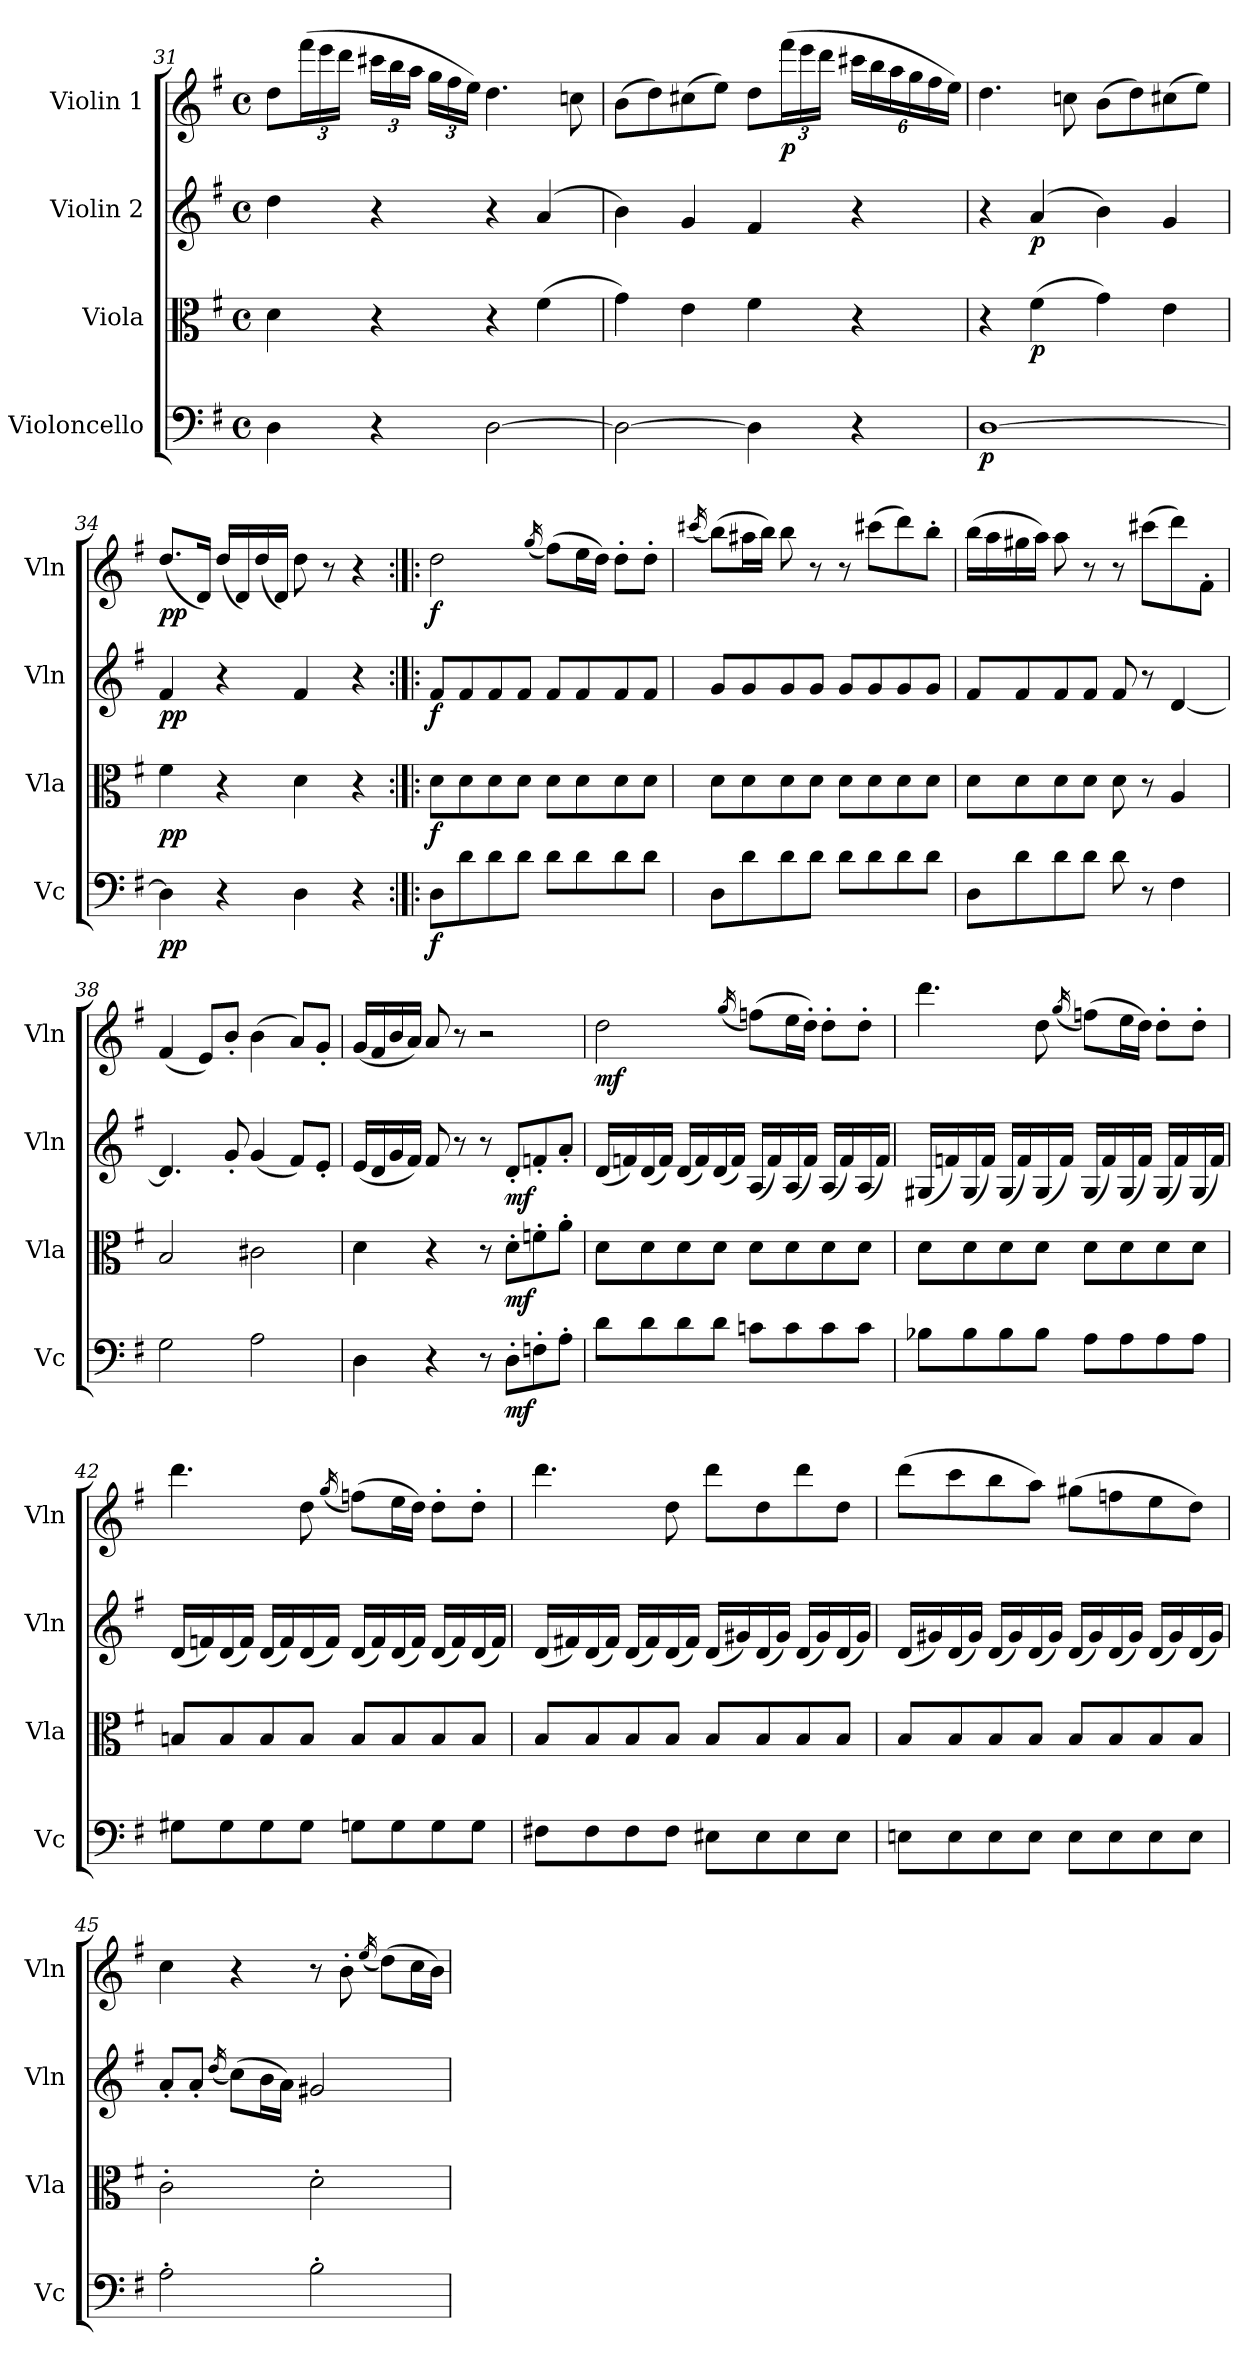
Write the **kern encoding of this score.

**kern	**dynam	**kern	**dynam	**kern	**dynam	**kern	**dynam
*part4	*part4	*part3	*part3	*part2	*part2	*part1	*part1
*staff4	*staff4	*staff3	*staff3	*staff2	*staff2	*staff1	*staff1
*I"Violoncello	*	*I"Viola	*	*I"Violin 2	*	*I"Violin 1	*
*I'Vc	*	*I'Vla	*	*I'Vln	*	*I'Vln	*
!!LO:LB:g=z
*clefF4	*	*clefC3	*	*clefG2	*	*clefG2	*
*k[f#]	*	*k[f#]	*	*k[f#]	*	*k[f#]	*
*M4/4	*	*M4/4	*	*M4/4	*	*M4/4	*
*met(c)	*	*met(c)	*	*met(c)	*	*met(c)	*
=31	=31	=31	=31	=31	=31	=31	=31
4D\	.	4d\	.	4dd\	.	8dd\L	.
*	*	*	*	*	*	*Xbrackettup	*
.	.	.	.	.	.	(24fff#\L	.
.	.	.	.	.	.	24eee\	.
.	.	.	.	.	.	24ddd\JJ	.
4r	.	4r	.	4r	.	24ccc#X\LL	.
.	.	.	.	.	.	24bb\	.
.	.	.	.	.	.	24aa\JJ	.
.	.	.	.	.	.	24gg\LL	.
.	.	.	.	.	.	24ff#\	.
.	.	.	.	.	.	24ee\JJ)	.
[2D\	.	4r	.	4r	.	4.dd\	.
.	.	(4f#\	.	(4a/	.	.	.
.	.	.	.	.	.	8ccn\	.
=32	=32	=32	=32	=32	=32	=32	=32
2D\_	.	4g\)	.	4b\)	.	(8b\L	.
.	.	.	.	.	.	8dd\)	.
.	.	4e\	.	4g/	.	(8cc#X\	.
.	.	.	.	.	.	8ee\J)	.
4D\]	.	4f#\	.	4f#/	.	8dd\L	.
!	!	!	!	!	!	!	!LO:DY:b
.	.	.	.	.	.	(24fff#\L	p
.	.	.	.	.	.	24eee\	.
.	.	.	.	.	.	24ddd\JJ	.
4r	.	4r	.	4r	.	24ccc#X\LL	.
.	.	.	.	.	.	24bb\	.
.	.	.	.	.	.	24aa\	.
.	.	.	.	.	.	24gg\	.
.	.	.	.	.	.	24ff#\	.
.	.	.	.	.	.	24ee\JJ)	.
=33	=33	=33	=33	=33	=33	=33	=33
!	!LO:DY:b	!	!	!	!	!	!
[1D	p	4r	.	4r	.	4.dd\	.
!	!	!	!LO:DY:b	!	!LO:DY:b	!	!
.	.	(4f#\	p	(4a/	p	.	.
.	.	.	.	.	.	8ccn\	.
.	.	4g\)	.	4b\)	.	(8b\L	.
.	.	.	.	.	.	8dd\)	.
.	.	4e\	.	4g/	.	(8cc#X\	.
.	.	.	.	.	.	8ee\J)	.
!!LO:LB:g=z
=34	=34	=34	=34	=34	=34	=34	=34
!	!LO:DY:b	!	!LO:DY:b	!	!LO:DY:b	!	!LO:DY:b
4D\]	pp	4f#\	pp	4f#/	pp	(8.dd/L	pp
.	.	.	.	.	.	16d/Jk)	.
4r	.	4r	.	4r	.	(16dd/LL	.
.	.	.	.	.	.	16d/)	.
.	.	.	.	.	.	(16dd/	.
.	.	.	.	.	.	16d/JJ)	.
4D\	.	4d\	.	4f#/	.	8dd\	.
.	.	.	.	.	.	8r	.
4r	.	4r	.	4r	.	4r	.
!!LO:PB:g=z
=35:|!|:	=35:|!|:	=35:|!|:	=35:|!|:	=35:|!|:	=35:|!|:	=35:|!|:	=35:|!|:
!	!LO:DY:b	!	!LO:DY:b	!	!LO:DY:b	!	!LO:DY:b
8D\L	f	8d\L	f	8f#/L	f	2dd\	f
8d\	.	8d\	.	8f#/	.	.	.
8d\	.	8d\	.	8f#/	.	.	.
8d\J	.	8d\J	.	8f#/J	.	.	.
.	.	.	.	.	.	(16qgg/	.
8d\L	.	8d\L	.	8f#/L	.	(8ff#\L)	.
8d\	.	8d\	.	8f#/	.	16ee\L	.
.	.	.	.	.	.	16dd\JJ)	.
8d\	.	8d\	.	8f#/	.	8dd'\L	.
8d\J	.	8d\J	.	8f#/J	.	8dd'\J	.
=36	=36	=36	=36	=36	=36	=36	=36
.	.	.	.	.	.	(16qccc#X/	.
8D\L	.	8d\L	.	8g/L	.	(8bb\L)	.
8d\	.	8d\	.	8g/	.	16aa#X\L	.
.	.	.	.	.	.	16bb\JJ)	.
8d\	.	8d\	.	8g/	.	8bb\	.
8d\J	.	8d\J	.	8g/J	.	8r	.
8d\L	.	8d\L	.	8g/L	.	8r	.
8d\	.	8d\	.	8g/	.	(8ccc#X\L	.
8d\	.	8d\	.	8g/	.	8ddd\)	.
8d\J	.	8d\J	.	8g/J	.	8bb'\J	.
=37	=37	=37	=37	=37	=37	=37	=37
8D\L	.	8d\L	.	8f#/L	.	(16bb\LL	.
.	.	.	.	.	.	16aa\	.
8d\	.	8d\	.	8f#/	.	16gg#X\	.
.	.	.	.	.	.	16aa\JJ)	.
8d\	.	8d\	.	8f#/	.	8aa\	.
8d\J	.	8d\J	.	8f#/J	.	8r	.
8d\	.	8d\	.	8f#/	.	8r	.
8r	.	8r	.	8r	.	(8ccc#X\L	.
4F#\	.	4A/	.	[4d/	.	8ddd\)	.
.	.	.	.	.	.	8f#'\J	.
!!LO:LB:g=z
=38	=38	=38	=38	=38	=38	=38	=38
2G\	.	2B/	.	4.d/]	.	(4f#/	.
.	.	.	.	.	.	8e/L)	.
.	.	.	.	8g'/	.	8b'/J	.
2A\	.	2c#X\	.	(4g/	.	(4b\	.
.	.	.	.	8f#/L)	.	8a/L)	.
.	.	.	.	8e'/J	.	8g'/J	.
=39	=39	=39	=39	=39	=39	=39	=39
4D\	.	4d\	.	(16e/LL	.	(16g/LL	.
.	.	.	.	16d/	.	16f#/	.
.	.	.	.	16g/	.	16b/	.
.	.	.	.	16f#/JJ)	.	16a/JJ)	.
4r	.	4r	.	8f#/	.	8a/	.
.	.	.	.	8r	.	8r	.
8r	.	8r	.	8r	.	2r	.
!	!LO:DY:b	!	!LO:DY:b	!	!LO:DY:b	!	!
8D'\L	mf	8d'\L	mf	8d'/L	mf	.	.
8Fn'\	.	8fn'\	.	8fn'/	.	.	.
8A'\J	.	8a'\J	.	8a'/J	.	.	.
=40	=40	=40	=40	=40	=40	=40	=40
!	!	!	!	!	!	!	!LO:DY:b
8d\L	.	8d\L	.	(16d/LL	.	2dd\	mf
.	.	.	.	16fn/)	.	.	.
8d\	.	8d\	.	(16d/	.	.	.
.	.	.	.	16f/JJ)	.	.	.
8d\	.	8d\	.	(16d/LL	.	.	.
.	.	.	.	16f/)	.	.	.
8d\J	.	8d\J	.	(16d/	.	.	.
.	.	.	.	16f/JJ)	.	.	.
.	.	.	.	.	.	(16qgg/	.
8cn\L	.	8d\L	.	(16A/LL	.	(8ffn\L)	.
.	.	.	.	16f/)	.	.	.
8c\	.	8d\	.	(16A/	.	16ee\L	.
.	.	.	.	16f/JJ)	.	16dd'\JJ)	.
8c\	.	8d\	.	(16A/LL	.	8dd'\L	.
.	.	.	.	16f/)	.	.	.
8c\J	.	8d\J	.	(16A/	.	8dd'\J	.
.	.	.	.	16f/JJ)	.	.	.
!!LO:LB:g=z
=41	=41	=41	=41	=41	=41	=41	=41
8B-X\L	.	8d\L	.	(16G#X/LL	.	4.ddd\	.
.	.	.	.	16fn/)	.	.	.
8B-\	.	8d\	.	(16G#/	.	.	.
.	.	.	.	16f/JJ)	.	.	.
8B-\	.	8d\	.	(16G#/LL	.	.	.
.	.	.	.	16f/)	.	.	.
8B-\J	.	8d\J	.	(16G#/	.	8dd\	.
.	.	.	.	16f/JJ)	.	.	.
.	.	.	.	.	.	(16qgg/	.
8A\L	.	8d\L	.	(16G#/LL	.	(8ffn\L)	.
.	.	.	.	16f/)	.	.	.
8A\	.	8d\	.	(16G#/	.	16ee\L	.
.	.	.	.	16f/JJ)	.	16dd\JJ)	.
8A\	.	8d\	.	(16G#/LL	.	8dd'\L	.
.	.	.	.	16f/)	.	.	.
8A\J	.	8d\J	.	(16G#/	.	8dd'\J	.
.	.	.	.	16f/JJ)	.	.	.
=42	=42	=42	=42	=42	=42	=42	=42
8G#X\L	.	8Bn/L	.	(16d/LL	.	4.ddd\	.
.	.	.	.	16fn/)	.	.	.
8G#\	.	8B/	.	(16d/	.	.	.
.	.	.	.	16f/JJ)	.	.	.
8G#\	.	8B/	.	(16d/LL	.	.	.
.	.	.	.	16f/)	.	.	.
8G#\J	.	8B/J	.	(16d/	.	8dd\	.
.	.	.	.	16f/JJ)	.	.	.
.	.	.	.	.	.	(16qgg/	.
8Gn\L	.	8B/L	.	(16d/LL	.	(8ffn\L)	.
.	.	.	.	16f/)	.	.	.
8G\	.	8B/	.	(16d/	.	16ee\L	.
.	.	.	.	16f/JJ)	.	16dd\JJ)	.
8G\	.	8B/	.	(16d/LL	.	8dd'\L	.
.	.	.	.	16f/)	.	.	.
8G\J	.	8B/J	.	(16d/	.	8dd'\J	.
.	.	.	.	16f/JJ)	.	.	.
!!LO:LB:g=z
=43	=43	=43	=43	=43	=43	=43	=43
8F#X\L	.	8B/L	.	(16d/LL	.	4.ddd\	.
.	.	.	.	16f#X/)	.	.	.
8F#\	.	8B/	.	(16d/	.	.	.
.	.	.	.	16f#/JJ)	.	.	.
8F#\	.	8B/	.	(16d/LL	.	.	.
.	.	.	.	16f#/)	.	.	.
8F#\J	.	8B/J	.	(16d/	.	8dd\	.
.	.	.	.	16f#/JJ)	.	.	.
8E#X\L	.	8B/L	.	(16d/LL	.	8ddd\L	.
.	.	.	.	16g#X/)	.	.	.
8E#\	.	8B/	.	(16d/	.	8dd\	.
.	.	.	.	16g#/JJ)	.	.	.
8E#\	.	8B/	.	(16d/LL	.	8ddd\	.
.	.	.	.	16g#/)	.	.	.
8E#\J	.	8B/J	.	(16d/	.	8dd\J	.
.	.	.	.	16g#/JJ)	.	.	.
!!LO:LB:g=z
=44	=44	=44	=44	=44	=44	=44	=44
8En\L	.	8B/L	.	(16d/LL	.	(8ddd\L	.
.	.	.	.	16g#X/)	.	.	.
8E\	.	8B/	.	(16d/	.	8ccc\	.
.	.	.	.	16g#/JJ)	.	.	.
8E\	.	8B/	.	(16d/LL	.	8bb\	.
.	.	.	.	16g#/)	.	.	.
8E\J	.	8B/J	.	(16d/	.	8aa\J)	.
.	.	.	.	16g#/JJ)	.	.	.
8E\L	.	8B/L	.	(16d/LL	.	(8gg#X\L	.
.	.	.	.	16g#/)	.	.	.
8E\	.	8B/	.	(16d/	.	8ffn\	.
.	.	.	.	16g#/JJ)	.	.	.
8E\	.	8B/	.	(16d/LL	.	8ee\	.
.	.	.	.	16g#/)	.	.	.
8E\J	.	8B/J	.	(16d/	.	8dd\J)	.
.	.	.	.	16g#/JJ)	.	.	.
=45	=45	=45	=45	=45	=45	=45	=45
2A'\	.	2c'\	.	8a'/L	.	4cc\	.
.	.	.	.	8a'/J	.	.	.
.	.	.	.	(16qdd/	.	.	.
.	.	.	.	(8cc\L)	.	4r	.
.	.	.	.	16b\L	.	.	.
.	.	.	.	16a\JJ)	.	.	.
2B'\	.	2d'\	.	2g#X/	.	8r	.
.	.	.	.	.	.	8b'\	.
.	.	.	.	.	.	(16qee/	.
.	.	.	.	.	.	(8dd\L)	.
.	.	.	.	.	.	16cc\L	.
.	.	.	.	.	.	16b\JJ)	.
=	=	=	=	=	=	=	=
*-	*-	*-	*-	*-	*-	*-	*-
